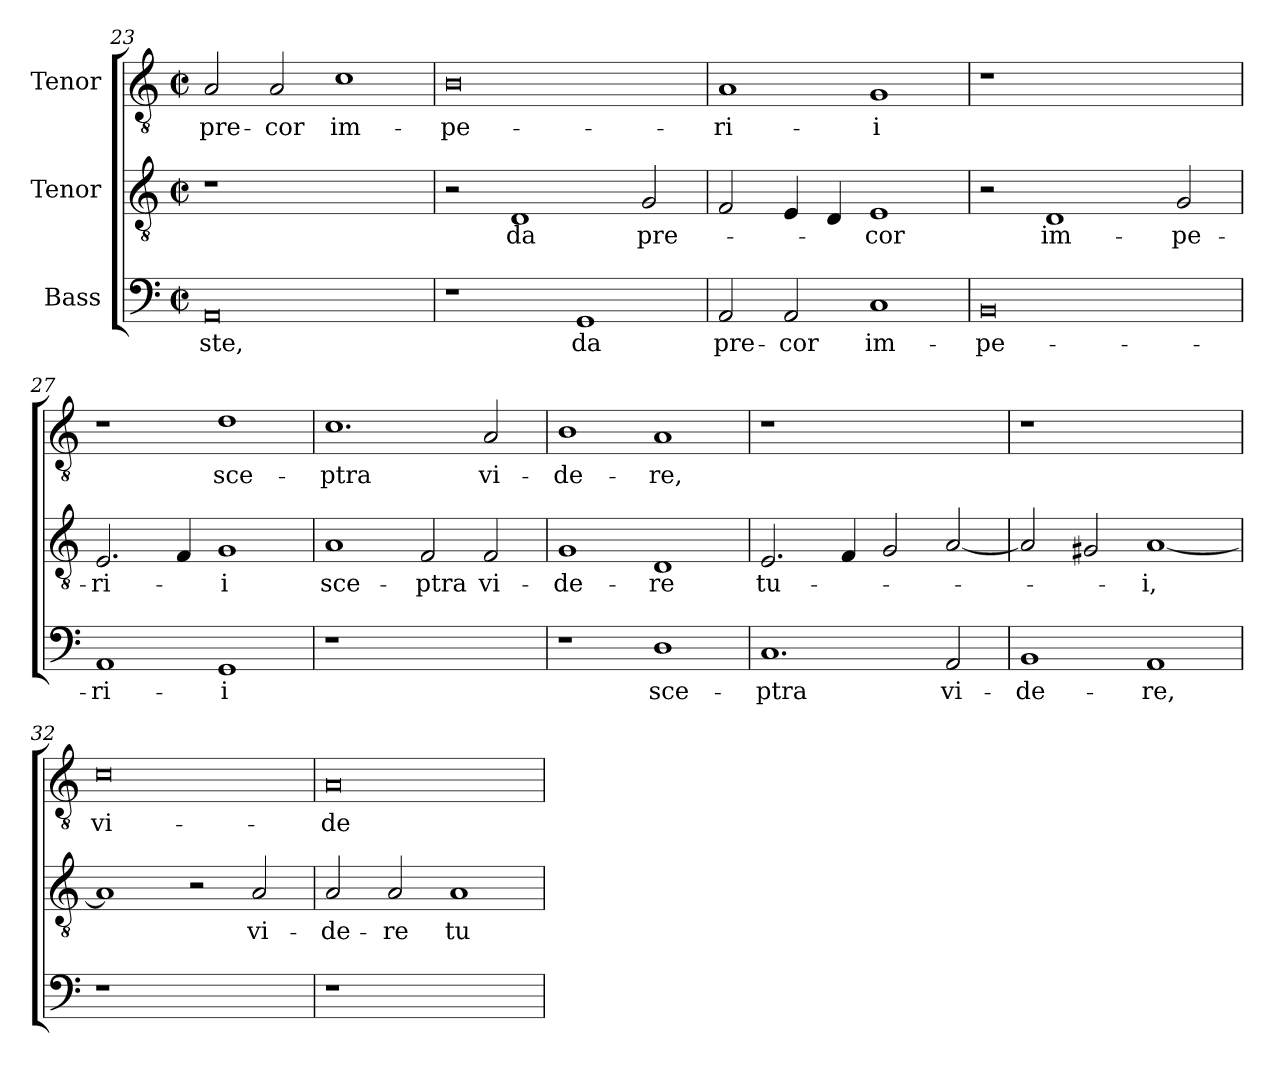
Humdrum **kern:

**kern	**text	**kern	**text	**kern	**text
*part3	*part3	*part2	*part2	*part1	*part1
*staff3	*staff3	*staff2	*staff2	*staff1	*staff1
*I"Bass	*	*I"Tenor	*	*I"Tenor	*
*clefF4	*	*clefGv2	*	*clefGv2	*
*	*	*ITrd7c12	*	*ITrd7c12	*
*k[]	*	*k[]	*	*k[]	*
*C:	*	*C:	*	*C:	*
*M2/2	*	*M2/2	*	*M2/2	*
*met(c|)	*	*met(c|)	*	*met(c|)	*
=23	=23	=23	=23	=23	=23
!	!LO:LY:b:color=#000000	!LO:N:vis=1	!	!	!
!	!	!	!	!	!LO:LY:b:color=#000000
0AAi	-ste,	1r	.	2AAi/	pre-
!	!	!	!	!	!LO:LY:b:color=#000000
.	.	.	.	2AAi/	-cor
!	!	!	!	!	!LO:LY:b:color=#000000
.	.	1ryy	.	1Ci	im-
=24	=24	=24	=24	=24	=24
!	!	!	!	!	!LO:LY:b:color=#000000
1r	.	2r	.	0BBi	-pe-
!	!	!	!LO:LY:b:color=#000000	!	!
.	.	1DDi	da	.	.
!	!LO:LY:b:color=#000000	!	!	!	!
1GGi	da	.	.	.	.
!	!	!	!LO:LY:b:color=#000000	!	!
.	.	2GGi/	pre-	.	.
=25	=25	=25	=25	=25	=25
!	!LO:LY:b:color=#000000	!	!	!	!
!	!	!	!	!	!LO:LY:b:color=#000000
2AAi/	pre-	2FFi/	.	1AAi	-ri-
!	!LO:LY:b:color=#000000	!	!	!	!
2AAi/	-cor	4EEi/	.	.	.
.	.	4DDi/	.	.	.
!	!LO:LY:b:color=#000000	!	!	!	!
!	!	!	!LO:LY:b:color=#000000	!	!
!	!	!	!	!	!LO:LY:b:color=#000000
1Ci	im-	1EEi	-cor	1GGi	-i
=26	=26	=26	=26	=26	=26
!	!LO:LY:b:color=#000000	!	!	!LO:N:vis=1	!
0BBi	-pe-	2r	.	1r	.
!	!	!	!LO:LY:b:color=#000000	!	!
.	.	1DDi	im-	.	.
.	.	.	.	1ryy	.
!	!	!	!LO:LY:b:color=#000000	!	!
.	.	2GGi/	-pe-	.	.
=27	=27	=27	=27	=27	=27
!	!LO:LY:b:color=#000000	!	!	!	!
!	!	!	!LO:LY:b:color=#000000	!	!
1AAi	-ri-	2.EEi/	-ri-	1r	.
.	.	4FFi/	.	.	.
!	!LO:LY:b:color=#000000	!	!	!	!
!	!	!	!LO:LY:b:color=#000000	!	!
!	!	!	!	!	!LO:LY:b:color=#000000
1GGi	-i	1GGi	-i	1Di	sce-
=28	=28	=28	=28	=28	=28
!LO:N:vis=1	!	!	!	!	!
!	!	!	!LO:LY:b:color=#000000	!	!
!	!	!	!	!	!LO:LY:b:color=#000000
1r	.	1AAi	sce-	1.Ci	-ptra
!	!	!	!LO:LY:b:color=#000000	!	!
1ryy	.	2FFi/	-ptra	.	.
!	!	!	!LO:LY:b:color=#000000	!	!
!	!	!	!	!	!LO:LY:b:color=#000000
.	.	2FFi/	vi-	2AAi/	vi-
!!LO:LB:g=z
=29	=29	=29	=29	=29	=29
!	!	!	!LO:LY:b:color=#000000	!	!
!	!	!	!	!	!LO:LY:b:color=#000000
1r	.	1GGi	-de-	1BBi	-de-
!	!LO:LY:b:color=#000000	!	!	!	!
!	!	!	!LO:LY:b:color=#000000	!	!
!	!	!	!	!	!LO:LY:b:color=#000000
1Di	sce-	1DDi	-re	1AAi	-re,
=30	=30	=30	=30	=30	=30
!	!LO:LY:b:color=#000000	!	!	!	!
!	!	!	!LO:LY:b:color=#000000	!LO:N:vis=1	!
1.Ci	-ptra	2.EEi/	tu-	1r	.
.	.	4FFi/	.	.	.
.	.	2GGi/	.	1ryy	.
!	!LO:LY:b:color=#000000	!	!	!	!
2AAi/	vi-	[<2AAi/	.	.	.
=31	=31	=31	=31	=31	=31
!	!LO:LY:b:color=#000000	!	!	!LO:N:vis=1	!
1BBi	-de-	2AAi/]	.	1r	.
.	.	2GG#Xi/	.	.	.
!	!LO:LY:b:color=#000000	!	!	!	!
!	!	!	!LO:LY:b:color=#000000	!	!
1AAi	-re,	[<1AAi	-i,	1ryy	.
=32	=32	=32	=32	=32	=32
!LO:N:vis=1	!	!	!	!	!
!	!	!	!	!	!LO:LY:b:color=#000000
1r	.	1AAi]	.	0Ci	vi-
1ryy	.	2r	.	.	.
!	!	!	!LO:LY:b:color=#000000	!	!
.	.	2AAi/	vi-	.	.
=33	=33	=33	=33	=33	=33
!LO:N:vis=1	!	!	!	!	!
!	!	!	!LO:LY:b:color=#000000	!	!
!	!	!	!	!	!LO:LY:b:color=#000000
1r	.	2AAi/	-de-	0AAi	-de-
!	!	!	!LO:LY:b:color=#000000	!	!
.	.	2AAi/	-re	.	.
!	!	!	!LO:LY:b:color=#000000	!	!
1ryy	.	1AAi	tu-	.	.
=	=	=	=	=	=
*-	*-	*-	*-	*-	*-
